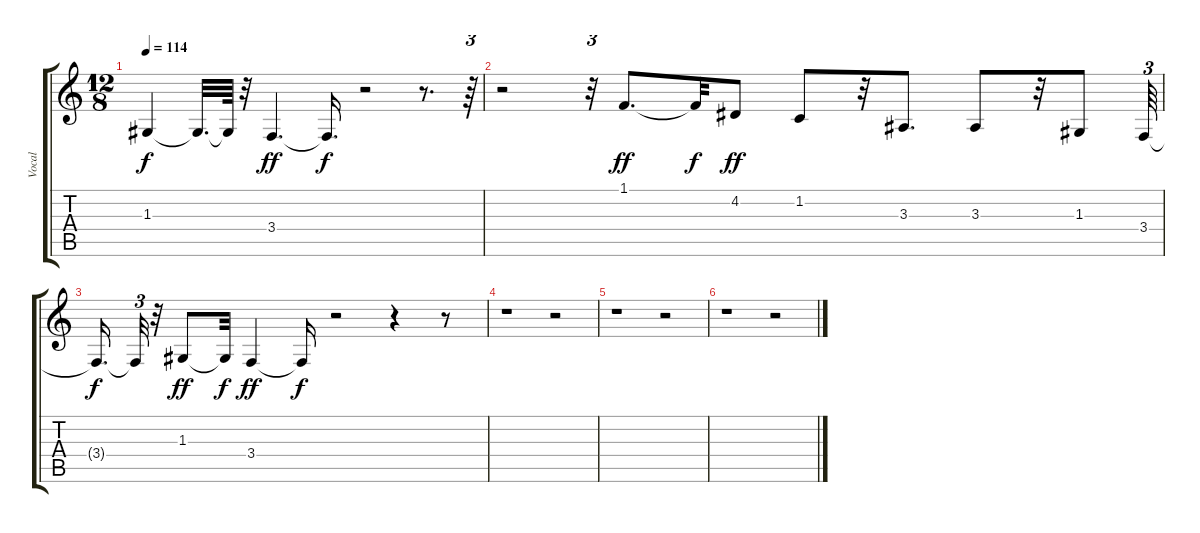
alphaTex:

\track ("Vocal" "Vocal") {instrument flute}
\staff {score tabs}
\tuning (E4 B3 G3 D3 A2 E2) {hide}
\ts (12 8)
\tempo 114
\clef g2
\ks c
1.3{t}.4{dy f} 1.3{t}.32{d} 1.3{t}.64 r.32 3.4.4{d dy ff} 3.4{t}.16{d dy f} r.2 r.8{d} r.64{tu (3 2)} |
r.2 r.32{tu (3 2)} 1.1.8{d dy ff} 1.1{t}.32{dy f} 4.2.8{dy ff} 1.2.8 r.32 3.3.8{d} 3.3.8 r.32 1.3.8 3.4.64{tu (3 2)} |
3.4{t}.16{d dy f} 3.4{t}.32{tu (3 2)} r.32 1.3.8{dy ff} 1.3{t}.32{dy f} 3.4.4{dy ff} 3.4{t}.16{dy f} r.2 r.4 r.8 |
r.1 r.2 |
r.1 r.2 |
r.1 r.2
